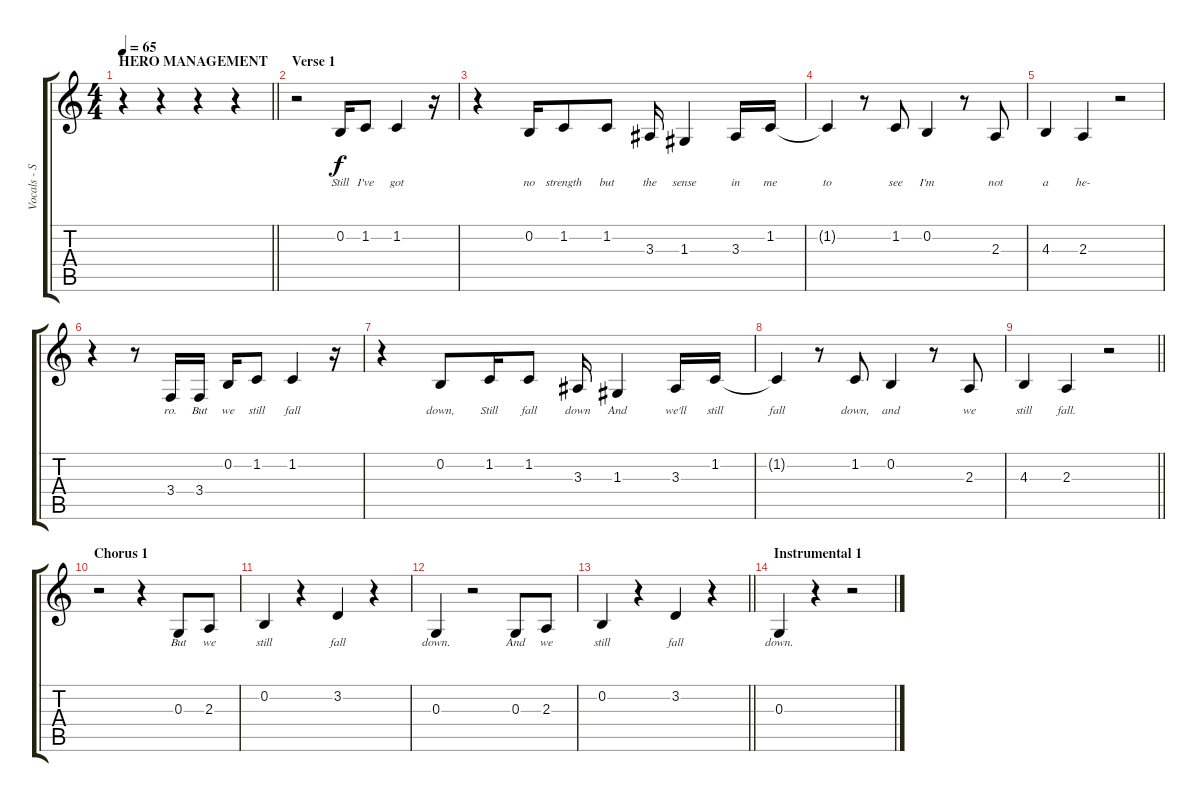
\track ("Vocals - Simon Neil" "Vocals - S") {instrument altosax}
\staff {score tabs}
\tuning (E4 B3 G3 D3 A2 E2) {hide}
\ts (4 4)
\section ("" "HERO MANAGEMENT")
\tempo 65
\clef g2
\barLineRight lightlight
\ks c
r.4{dy f} r.4 r.4 r.4 |
\section ("" "Verse 1")
r.2 0.2.16{lyrics (0 "Still") lyrics (1 "") lyrics (2 "") lyrics (3 "") lyrics (4 "")} 1.2.8{lyrics (0 "I've") lyrics (1 "") lyrics (2 "") lyrics (3 "") lyrics (4 "")} 1.2.4{lyrics (0 "got") lyrics (1 "") lyrics (2 "") lyrics (3 "") lyrics (4 "")} r.16 |
r.4 0.2.16{lyrics (0 "no") lyrics (1 "") lyrics (2 "") lyrics (3 "") lyrics (4 "")} 1.2.8{lyrics (0 "strength") lyrics (1 "") lyrics (2 "") lyrics (3 "") lyrics (4 "")} 1.2.8{lyrics (0 "but") lyrics (1 "") lyrics (2 "") lyrics (3 "") lyrics (4 "")} 3.3.16{lyrics (0 "the") lyrics (1 "") lyrics (2 "") lyrics (3 "") lyrics (4 "")} 1.3.4{lyrics (0 "sense") lyrics (1 "") lyrics (2 "") lyrics (3 "") lyrics (4 "")} 3.3.16{lyrics (0 "in") lyrics (1 "") lyrics (2 "") lyrics (3 "") lyrics (4 "")} 1.2.16{lyrics (0 "me") lyrics (1 "") lyrics (2 "") lyrics (3 "") lyrics (4 "")} |
1.2{t}.4{lyrics (0 "to") lyrics (1 "") lyrics (2 "") lyrics (3 "") lyrics (4 "")} r.8 1.2.8{lyrics (0 "see") lyrics (1 "") lyrics (2 "") lyrics (3 "") lyrics (4 "")} 0.2.4{lyrics (0 "I'm") lyrics (1 "") lyrics (2 "") lyrics (3 "") lyrics (4 "")} r.8 2.3.8{lyrics (0 "not") lyrics (1 "") lyrics (2 "") lyrics (3 "") lyrics (4 "")} |
4.3.4{lyrics (0 "a") lyrics (1 "") lyrics (2 "") lyrics (3 "") lyrics (4 "")} 2.3.4{lyrics (0 "he-") lyrics (1 "") lyrics (2 "") lyrics (3 "") lyrics (4 "")} r.2 |
r.4 r.8 3.4.16{lyrics (0 "ro.") lyrics (1 "") lyrics (2 "") lyrics (3 "") lyrics (4 "")} 3.4.16{lyrics (0 "But") lyrics (1 "") lyrics (2 "") lyrics (3 "") lyrics (4 "")} 0.2.16{lyrics (0 "we") lyrics (1 "") lyrics (2 "") lyrics (3 "") lyrics (4 "")} 1.2.8{lyrics (0 "still") lyrics (1 "") lyrics (2 "") lyrics (3 "") lyrics (4 "")} 1.2.4{lyrics (0 "fall") lyrics (1 "") lyrics (2 "") lyrics (3 "") lyrics (4 "")} r.16 |
r.4 0.2.8{lyrics (0 "down,") lyrics (1 "") lyrics (2 "") lyrics (3 "") lyrics (4 "")} 1.2.16{lyrics (0 "Still") lyrics (1 "") lyrics (2 "") lyrics (3 "") lyrics (4 "")} 1.2.8{lyrics (0 "fall") lyrics (1 "") lyrics (2 "") lyrics (3 "") lyrics (4 "")} 3.3.16{lyrics (0 "down") lyrics (1 "") lyrics (2 "") lyrics (3 "") lyrics (4 "")} 1.3.4{lyrics (0 "And") lyrics (1 "") lyrics (2 "") lyrics (3 "") lyrics (4 "")} 3.3.16{lyrics (0 "we'll") lyrics (1 "") lyrics (2 "") lyrics (3 "") lyrics (4 "")} 1.2.16{lyrics (0 "still") lyrics (1 "") lyrics (2 "") lyrics (3 "") lyrics (4 "")} |
1.2{t}.4{lyrics (0 "fall") lyrics (1 "") lyrics (2 "") lyrics (3 "") lyrics (4 "")} r.8 1.2.8{lyrics (0 "down,") lyrics (1 "") lyrics (2 "") lyrics (3 "") lyrics (4 "")} 0.2.4{lyrics (0 "and") lyrics (1 "") lyrics (2 "") lyrics (3 "") lyrics (4 "")} r.8 2.3.8{lyrics (0 "we") lyrics (1 "") lyrics (2 "") lyrics (3 "") lyrics (4 "")} |
\barLineRight lightlight
4.3.4{lyrics (0 "still") lyrics (1 "") lyrics (2 "") lyrics (3 "") lyrics (4 "")} 2.3.4{lyrics (0 "fall.") lyrics (1 "") lyrics (2 "") lyrics (3 "") lyrics (4 "")} r.2 |
\section ("" "Chorus 1")
r.2 r.4 0.3.8{lyrics (0 "But") lyrics (1 "") lyrics (2 "") lyrics (3 "") lyrics (4 "")} 2.3.8{lyrics (0 "we") lyrics (1 "") lyrics (2 "") lyrics (3 "") lyrics (4 "")} |
0.2.4{lyrics (0 "still") lyrics (1 "") lyrics (2 "") lyrics (3 "") lyrics (4 "")} r.4 3.2.4{lyrics (0 "fall") lyrics (1 "") lyrics (2 "") lyrics (3 "") lyrics (4 "")} r.4 |
0.3.4{lyrics (0 "down.") lyrics (1 "") lyrics (2 "") lyrics (3 "") lyrics (4 "")} r.2 0.3.8{lyrics (0 "And") lyrics (1 "") lyrics (2 "") lyrics (3 "") lyrics (4 "")} 2.3.8{lyrics (0 "we") lyrics (1 "") lyrics (2 "") lyrics (3 "") lyrics (4 "")} |
\barLineRight lightlight
0.2.4{lyrics (0 "still") lyrics (1 "") lyrics (2 "") lyrics (3 "") lyrics (4 "")} r.4 3.2.4{lyrics (0 "fall") lyrics (1 "") lyrics (2 "") lyrics (3 "") lyrics (4 "")} r.4 |
\section ("" "Instrumental 1")
0.3.4{lyrics (0 "down.") lyrics (1 "") lyrics (2 "") lyrics (3 "") lyrics (4 "")} r.4 r.2
